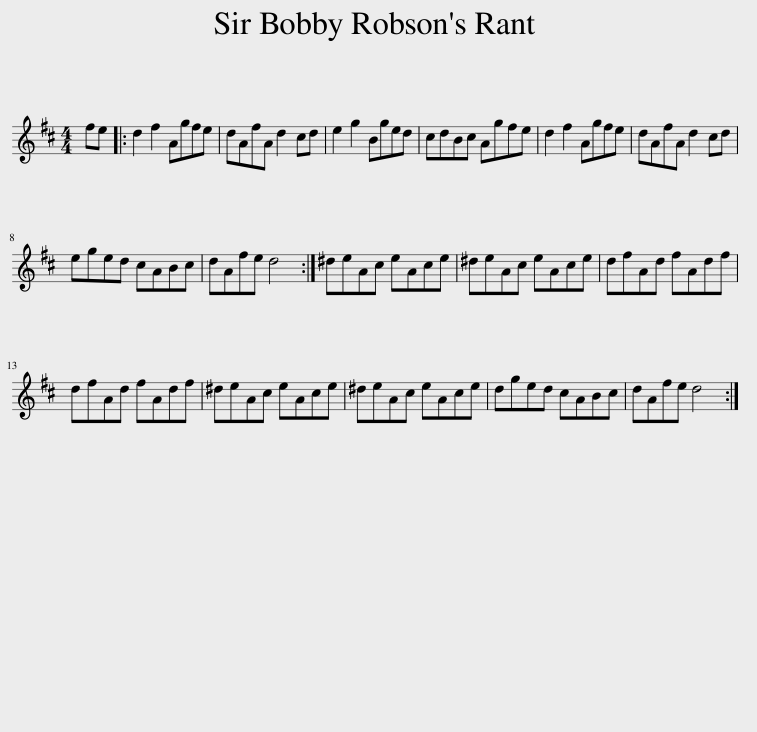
X:1
L:1/8
M:4/4
I:linebreak $
K:D
V:1 treble
V:1
 fe |: d2 f2 Agfe | dAfA d2 cd | e2 g2 Bged | cdBc Agfe | %5
 d2 f2 Agfe | dAfA d2 cd |$ eged cABc | dAfe d4 :| ^deAc eAce | %10
 ^deAc eAce | dfAd fAdf |$ dfAd fAdf | ^deAc eAce | ^deAc eAce | %15
 dged cABc | dAfe d4 :| %17
